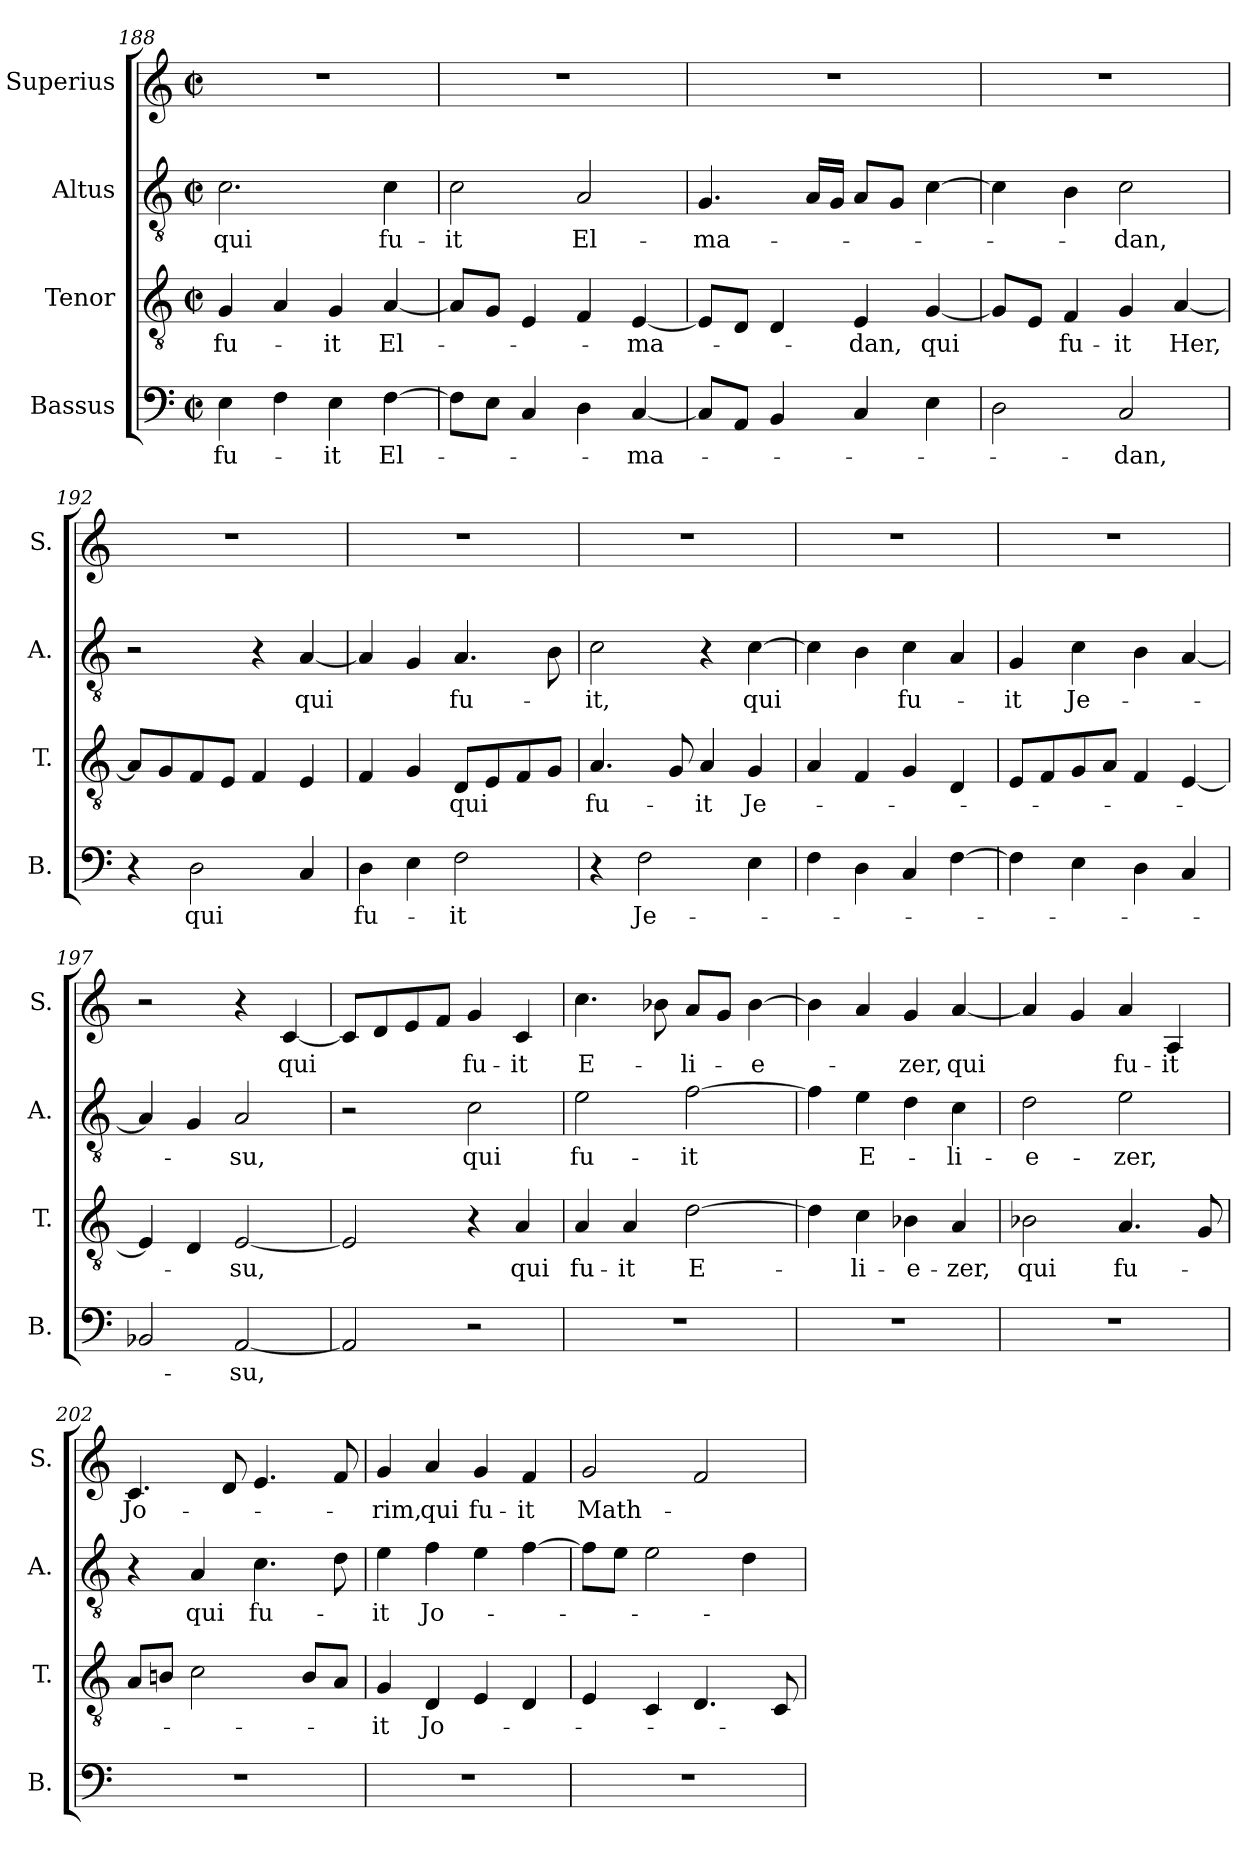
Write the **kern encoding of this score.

**kern	**text	**kern	**text	**kern	**text	**kern	**text
*part4	*part4	*part3	*part3	*part2	*part2	*part1	*part1
*staff4	*staff4	*staff3	*staff3	*staff2	*staff2	*staff1	*staff1
*I"Bassus	*	*I"Tenor	*	*I"Altus	*	*I"Superius	*
*I'B.	*	*I'T.	*	*I'A.	*	*I'S.	*
*clefF4	*	*clefGv2	*	*clefGv2	*	*clefG2	*
*	*	*ITrd7c12	*	*ITrd7c12	*	*	*
*M2/2	*	*M2/2	*	*M2/2	*	*M2/2	*
*met(c|)	*	*met(c|)	*	*met(c|)	*	*met(c|)	*
=188	=188	=188	=188	=188	=188	=188	=188
!	!LO:LY:b	!	!LO:LY:b	!	!LO:LY:b	!	!
4E\	fu-	4GG/	fu-	2.C\	qui	1r	.
4F\	.	4AA/	.	.	.	.	.
!	!LO:LY:b	!	!LO:LY:b	!	!	!	!
4E\	-it	4GG/	-it	.	.	.	.
!	!LO:LY:b	!	!LO:LY:b	!	!LO:LY:b	!	!
[4F\	El-	[4AA/	El-	4C\	fu-	.	.
=189	=189	=189	=189	=189	=189	=189	=189
!	!	!	!	!	!LO:LY:b	!	!
8FL]	.	8AAL]	.	2C\	-it	1r	.
8EJ	.	8GGJ	.	.	.	.	.
4C/	.	4EE/	.	.	.	.	.
!	!	!	!	!	!LO:LY:b	!	!
4D\	.	4FF/	.	2AA/	El-	.	.
!	!LO:LY:b	!	!LO:LY:b	!	!	!	!
[4C/	-ma-	[4EE/	-ma-	.	.	.	.
!!LO:LB:g=z
=190	=190	=190	=190	=190	=190	=190	=190
!	!	!	!	!	!LO:LY:b	!	!
8CL]	.	8EEL]	.	4.GG/	-ma-	1r	.
8AAJ	.	8DDJ	.	.	.	.	.
4BB/	.	4DD/	.	.	.	.	.
.	.	.	.	16AALL	.	.	.
.	.	.	.	16GGJJ	.	.	.
!	!	!	!LO:LY:b	!	!	!	!
4C/	.	4EE/	-dan,	8AAL	.	.	.
.	.	.	.	8GGJ	.	.	.
!	!	!	!LO:LY:b	!	!	!	!
4E\	.	[4GG/	qui	[4C\	.	.	.
=191	=191	=191	=191	=191	=191	=191	=191
2D\	.	8GGL]	.	4C\]	.	1r	.
.	.	8EEJ	.	.	.	.	.
!	!	!	!LO:LY:b	!	!	!	!
.	.	4FF/	fu-	4BB\	.	.	.
!	!LO:LY:b	!	!LO:LY:b	!	!LO:LY:b	!	!
2C/	-dan,	4GG/	-it	2C\	-dan,	.	.
!	!	!	!LO:LY:b	!	!	!	!
.	.	[4AA/	Her,	.	.	.	.
=192	=192	=192	=192	=192	=192	=192	=192
4r	.	8AAL]	.	2r	.	1r	.
.	.	8GG	.	.	.	.	.
!	!LO:LY:b	!	!	!	!	!	!
2D\	qui	8FF	.	.	.	.	.
.	.	8EEJ	.	.	.	.	.
.	.	4FF/	.	4r	.	.	.
!	!	!	!	!	!LO:LY:b	!	!
4C/	.	4EE/	.	[4AA/	qui	.	.
=193	=193	=193	=193	=193	=193	=193	=193
!	!LO:LY:b	!	!	!	!	!	!
4D\	fu-	4FF/	.	4AA/]	.	1r	.
4E\	.	4GG/	.	4GG/	.	.	.
!	!LO:LY:b	!	!LO:LY:b	!	!LO:LY:b	!	!
2F\	-it	8DDL	qui	4.AA/	fu-	.	.
.	.	8EE	.	.	.	.	.
.	.	8FF	.	.	.	.	.
.	.	8GGJ	.	8BB\	.	.	.
=194	=194	=194	=194	=194	=194	=194	=194
!	!	!	!LO:LY:b	!	!LO:LY:b	!	!
4r	.	4.AA/	fu-	2C\	-it,	1r	.
!	!LO:LY:b	!	!	!	!	!	!
2F\	Je-	.	.	.	.	.	.
.	.	8GG/	.	.	.	.	.
!	!	!	!LO:LY:b	!	!	!	!
.	.	4AA/	-it	4r	.	.	.
!	!	!	!LO:LY:b	!	!LO:LY:b	!	!
4E\	.	4GG/	Je-	[4C\	qui	.	.
!!LO:LB:g=z
=195	=195	=195	=195	=195	=195	=195	=195
4F\	.	4AA/	.	4C\]	.	1r	.
4D\	.	4FF/	.	4BB\	.	.	.
!	!	!	!	!	!LO:LY:b	!	!
4C/	.	4GG/	.	4C\	fu-	.	.
[4F\	.	4DD/	.	4AA/	.	.	.
=196	=196	=196	=196	=196	=196	=196	=196
!	!	!	!	!	!LO:LY:b	!	!
4F\]	.	8EEL	.	4GG/	-it	1r	.
.	.	8FF	.	.	.	.	.
!	!	!	!	!	!LO:LY:b	!	!
4E\	.	8GG	.	4C\	Je-	.	.
.	.	8AAJ	.	.	.	.	.
4D\	.	4FF/	.	4BB\	.	.	.
4C/	.	[4EE/	.	[4AA/	.	.	.
=197	=197	=197	=197	=197	=197	=197	=197
2BB-X/	.	4EE/]	.	4AA/]	.	2r	.
.	.	4DD/	.	4GG/	.	.	.
!	!LO:LY:b	!	!LO:LY:b	!	!LO:LY:b	!	!
[2AA/	-su,	[2EE/	-su,	2AA/	-su,	4r	.
!	!	!	!	!	!	!	!LO:LY:b
.	.	.	.	.	.	[4c/	qui
=198	=198	=198	=198	=198	=198	=198	=198
2AA/]	.	2EE/]	.	2r	.	8cL]	.
.	.	.	.	.	.	8d	.
.	.	.	.	.	.	8e	.
.	.	.	.	.	.	8fJ	.
!	!	!	!	!	!LO:LY:b	!	!LO:LY:b
2r	.	4r	.	2C\	qui	4g/	fu-
!	!	!	!LO:LY:b	!	!	!	!LO:LY:b
.	.	4AA/	qui	.	.	4c/	-it
=199	=199	=199	=199	=199	=199	=199	=199
!	!	!	!LO:LY:b	!	!LO:LY:b	!	!LO:LY:b
1r	.	4AA/	fu-	2E\	fu-	4.cc\	E-
!	!	!	!LO:LY:b	!	!	!	!
.	.	4AA/	-it	.	.	.	.
.	.	.	.	.	.	8b-X\	.
!	!	!	!LO:LY:b	!	!LO:LY:b	!	!LO:LY:b
.	.	[2D\	E-	[2F\	-it	8aL	-li-
.	.	.	.	.	.	8gJ	.
!	!	!	!	!	!	!	!LO:LY:b
.	.	.	.	.	.	[4b-\	-e-
!!LO:PB:g=z
=200	=200	=200	=200	=200	=200	=200	=200
1r	.	4D\]	.	4F\]	.	4b-\]	.
!	!	!	!LO:LY:b	!	!LO:LY:b	!	!
.	.	4C\	-li-	4E\	E-	4a/	.
!	!	!	!LO:LY:b	!	!	!	!LO:LY:b
.	.	4BB-X\	-e-	4D\	.	4g/	-zer,
!	!	!	!LO:LY:b	!	!LO:LY:b	!	!LO:LY:b
.	.	4AA/	-zer,	4C\	-li-	[4a/	qui
=201	=201	=201	=201	=201	=201	=201	=201
!	!	!	!LO:LY:b	!	!LO:LY:b	!	!
1r	.	2BB-X\	qui	2D\	-e-	4a/]	.
.	.	.	.	.	.	4g/	.
!	!	!	!LO:LY:b	!	!LO:LY:b	!	!LO:LY:b
.	.	4.AA/	fu-	2E\	-zer,	4a/	fu-
!	!	!	!	!	!	!	!LO:LY:b
.	.	.	.	.	.	4A/	-it
.	.	8GG/	.	.	.	.	.
=202	=202	=202	=202	=202	=202	=202	=202
!	!	!	!	!	!	!	!LO:LY:b
1r	.	8AAL	.	4r	.	4.c/	Jo-
.	.	8BBnJ	.	.	.	.	.
!	!	!	!	!	!LO:LY:b	!	!
.	.	2C\	.	4AA/	qui	.	.
.	.	.	.	.	.	8d/	.
!	!	!	!	!	!LO:LY:b	!	!
.	.	.	.	4.C\	fu-	4.e/	.
.	.	8BBL	.	.	.	.	.
.	.	8AAJ	.	8D\	.	8f/	.
=203	=203	=203	=203	=203	=203	=203	=203
!	!	!	!LO:LY:b	!	!LO:LY:b	!	!LO:LY:b
1r	.	4GG/	-it	4E\	-it	4g/	-rim,
!	!	!	!LO:LY:b	!	!LO:LY:b	!	!LO:LY:b
.	.	4DD/	Jo-	4F\	Jo-	4a/	qui
!	!	!	!	!	!	!	!LO:LY:b
.	.	4EE/	.	4E\	.	4g/	fu-
!	!	!	!	!	!	!	!LO:LY:b
.	.	4DD/	.	[4F\	.	4f/	-it
=204	=204	=204	=204	=204	=204	=204	=204
!	!	!	!	!	!	!	!LO:LY:b
1r	.	4EE/	.	8FL]	.	2g/	Math-
.	.	.	.	8EJ	.	.	.
.	.	4CC/	.	2E\	.	.	.
.	.	4.DD/	.	.	.	2f/	.
.	.	.	.	4D\	.	.	.
.	.	8CC/	.	.	.	.	.
=	=	=	=	=	=	=	=
*-	*-	*-	*-	*-	*-	*-	*-
